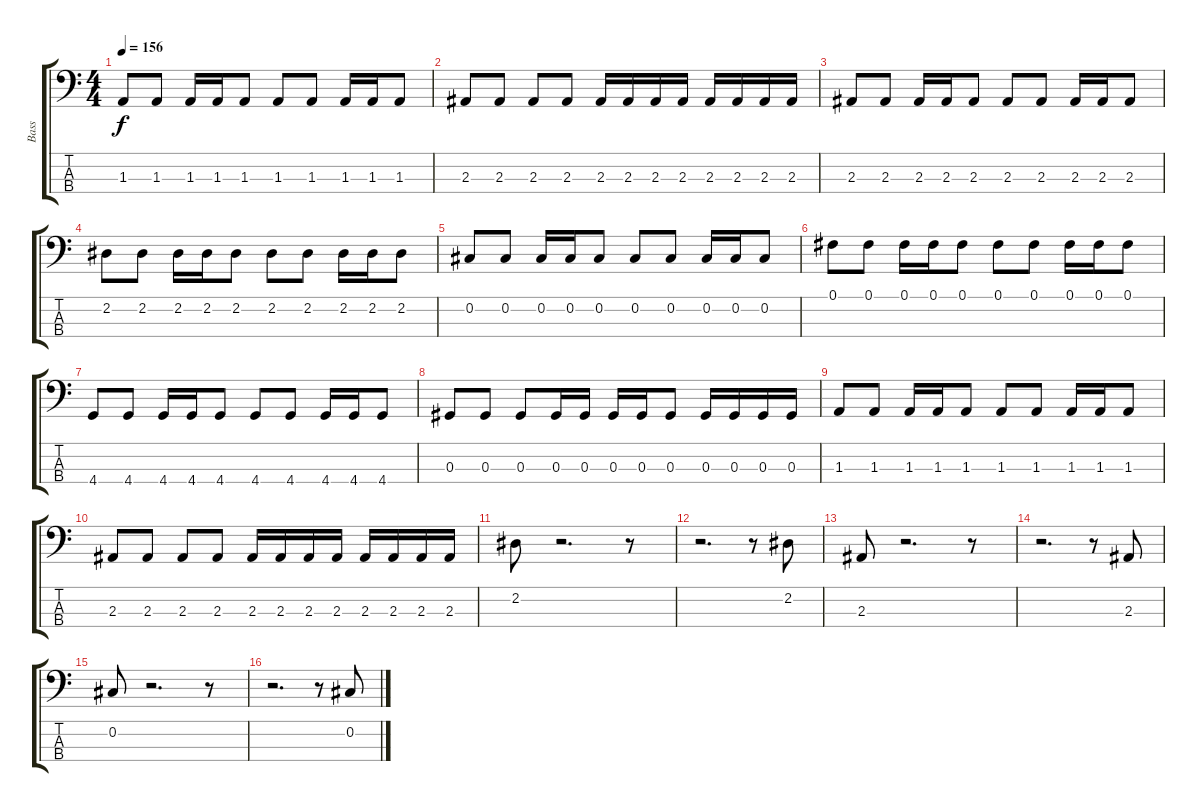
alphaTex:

\track ("Bass" "Bass") {instrument electricbassfinger}
\staff {score tabs}
\tuning (Gb2 Db2 Ab1 Eb1) {hide}
\ts (4 4)
\tempo 156
\clef f4
\ks c
1.3.8{dy f} 1.3.8 1.3.16 1.3.16 1.3.8 1.3.8 1.3.8 1.3.16 1.3.16 1.3.8 |
2.3.8 2.3.8 2.3.8 2.3.8 2.3.16 2.3.16 2.3.16 2.3.16 2.3.16 2.3.16 2.3.16 2.3.16 |
2.3.8 2.3.8 2.3.16 2.3.16 2.3.8 2.3.8 2.3.8 2.3.16 2.3.16 2.3.8 |
2.2.8 2.2.8 2.2.16 2.2.16 2.2.8 2.2.8 2.2.8 2.2.16 2.2.16 2.2.8 |
0.2.8 0.2.8 0.2.16 0.2.16 0.2.8 0.2.8 0.2.8 0.2.16 0.2.16 0.2.8 |
0.1.8 0.1.8 0.1.16 0.1.16 0.1.8 0.1.8 0.1.8 0.1.16 0.1.16 0.1.8 |
4.4.8 4.4.8 4.4.16 4.4.16 4.4.8 4.4.8 4.4.8 4.4.16 4.4.16 4.4.8 |
0.3.8 0.3.8 0.3.8 0.3.16 0.3.16 0.3.16 0.3.16 0.3.8 0.3.16 0.3.16 0.3.16 0.3.16 |
1.3.8 1.3.8 1.3.16 1.3.16 1.3.8 1.3.8 1.3.8 1.3.16 1.3.16 1.3.8 |
2.3.8 2.3.8 2.3.8 2.3.8 2.3.16 2.3.16 2.3.16 2.3.16 2.3.16 2.3.16 2.3.16 2.3.16 |
2.2.8 r.2{d} r.8 |
r.2{d} r.8 2.2.8 |
2.3.8 r.2{d} r.8 |
r.2{d} r.8 2.3.8 |
0.2.8 r.2{d} r.8 |
r.2{d} r.8 0.2.8
